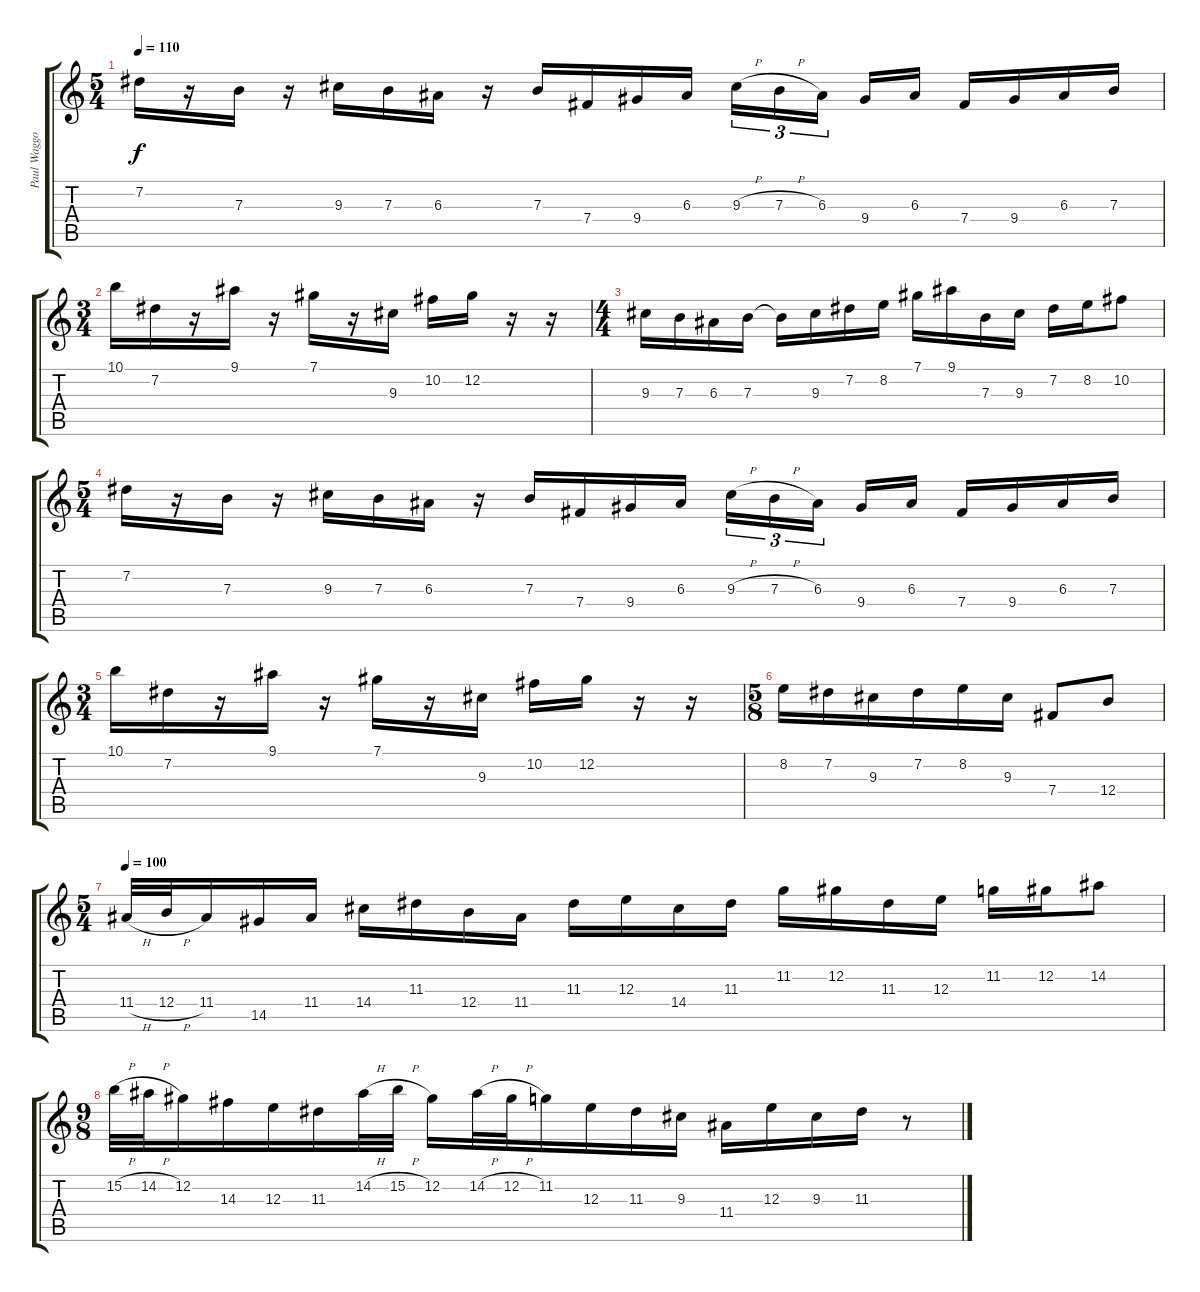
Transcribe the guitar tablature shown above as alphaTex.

\track ("Paul Waggoner - Lead" "Paul Waggo") {instrument distortionguitar}
\staff {score tabs}
\tuning (Db4 Ab3 E3 B2 Gb2 Db2) {hide}
\ts (5 4)
\tempo 110
\clef g2
\ks c
7.2.16{dy f} r.16 7.3.16 r.16 9.3.16 7.3.16 6.3.16 r.16 7.3.16 7.4.16 9.4.16 6.3.16 9.3{h}.16{tu (3 2)} 7.3{h}.16{tu (3 2)} 6.3.16{tu (3 2)} 9.4.16 6.3.16 7.4.16 9.4.16 6.3.16 7.3.16 |
\ts (3 4)
10.1.16 7.2.16 r.16 9.1.16 r.16 7.1.16 r.16 9.3.16 10.2.16 12.2.16 r.16 r.16 |
\ts (4 4)
9.3.16 7.3.16 6.3.16 7.3.16 7.3{t}.16 9.3.16 7.2.16 8.2.16 7.1.16 9.1.16 7.3.16 9.3.16 7.2.16 8.2.16 10.2.8 |
\ts (5 4)
7.2.16 r.16 7.3.16 r.16 9.3.16 7.3.16 6.3.16 r.16 7.3.16 7.4.16 9.4.16 6.3.16 9.3{h}.16{tu (3 2)} 7.3{h}.16{tu (3 2)} 6.3.16{tu (3 2)} 9.4.16 6.3.16 7.4.16 9.4.16 6.3.16 7.3.16 |
\ts (3 4)
10.1.16 7.2.16 r.16 9.1.16 r.16 7.1.16 r.16 9.3.16 10.2.16 12.2.16 r.16 r.16 |
\ts (5 8)
8.2.16 7.2.16 9.3.16 7.2.16 8.2.16 9.3.16 7.4.8 12.4.8 |
\ts (5 4)
\tempo 100
11.4{h}.32 12.4{h}.32 11.4.16 14.5.16 11.4.16 14.4.16 11.3.16 12.4.16 11.4.16 11.3.16 12.3.16 14.4.16 11.3.16 11.2.16 12.2.16 11.3.16 12.3.16 11.2.16 12.2.16 14.2.8 |
\ts (9 8)
15.2{h}.32 14.2{h}.32 12.2.16 14.3.16 12.3.16 11.3.16 14.2{h}.32 15.2{h}.32 12.2.16 14.2{h}.32 12.2{h}.32 11.2.16 12.3.16 11.3.16 9.3.16 11.4.16 12.3.16 9.3.16 11.3.16 r.8
